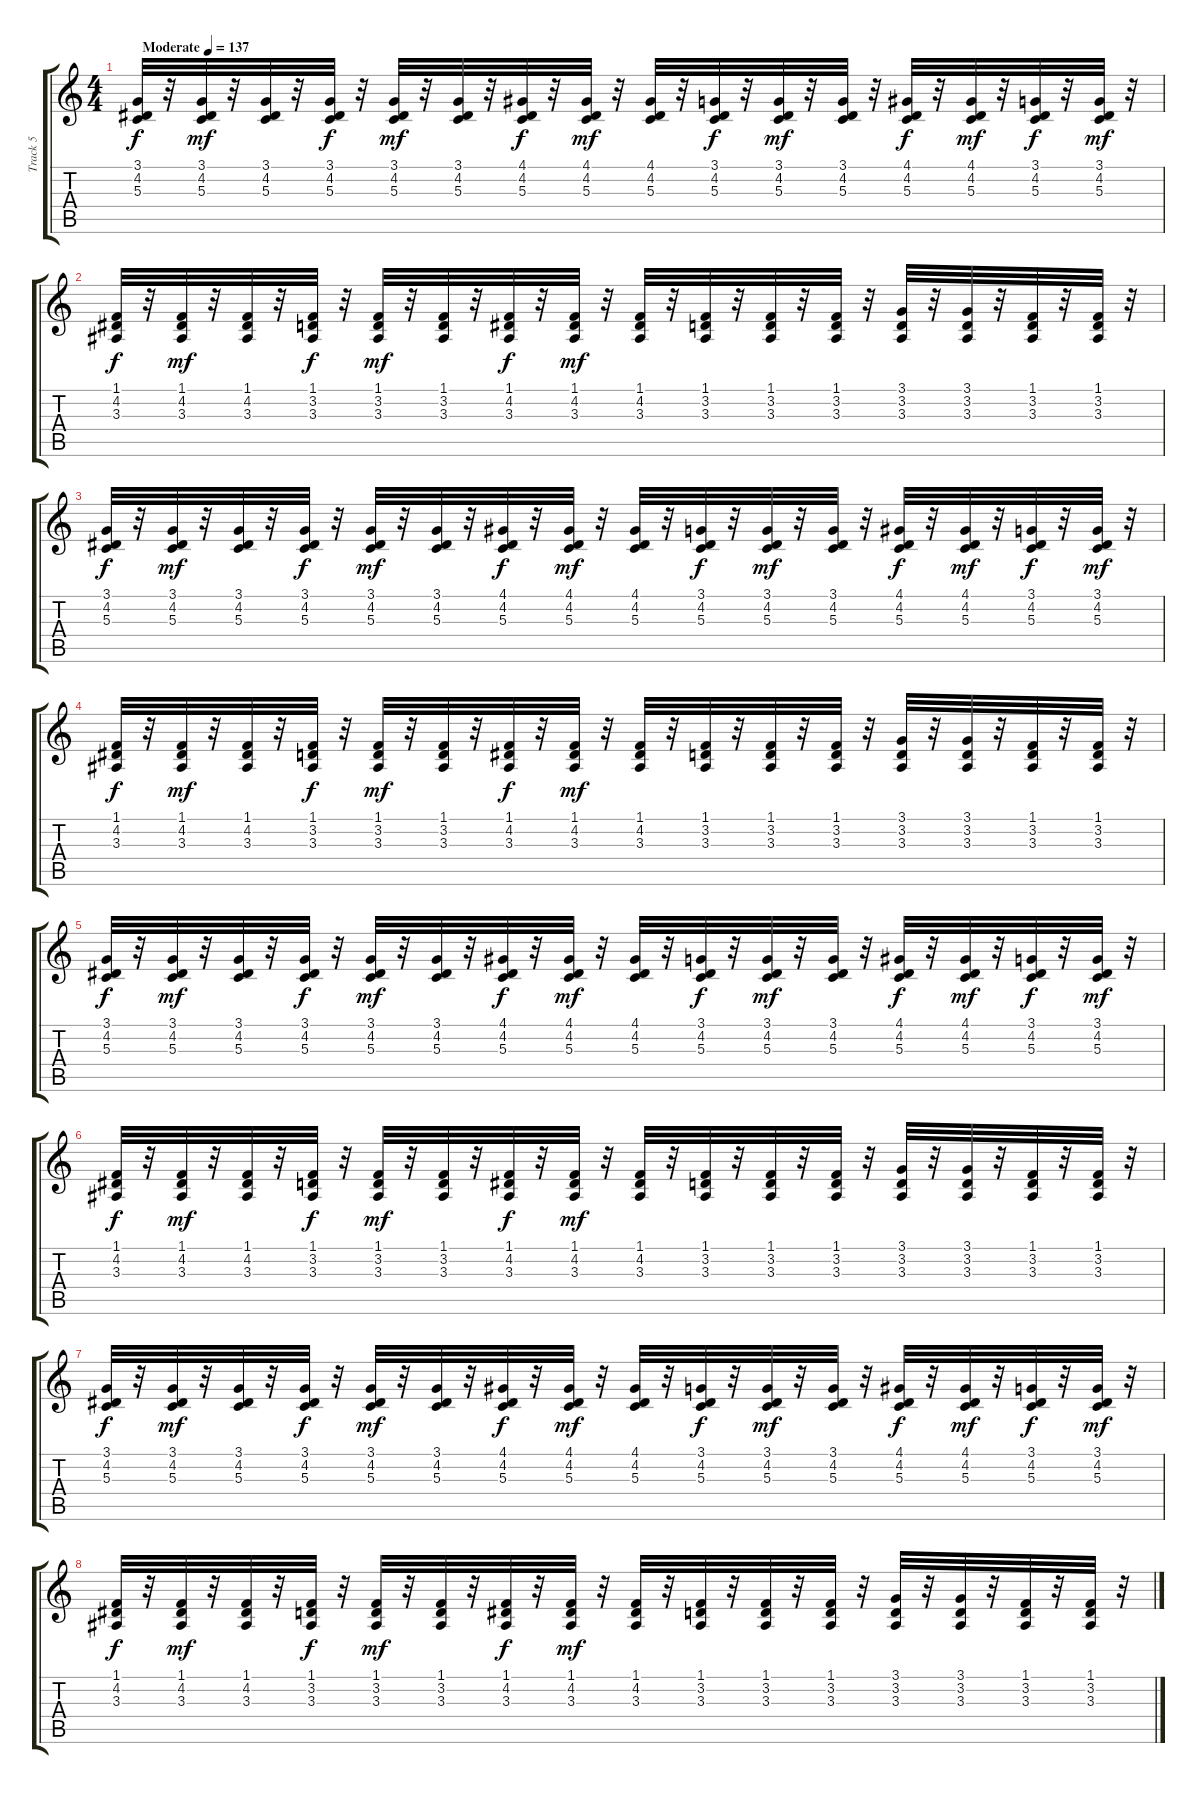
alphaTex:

\track ("Track 5" "Track 5") {instrument lead1square}
\staff {score tabs}
\tuning (E4 B3 G3 D3 A2 E2) {hide}
\ts (4 4)
\tempo (137 "Moderate")
\clef g2
\ks c
(3.1 4.2 5.3).32{dy f instrument lead1square} r.32 (3.1 4.2 5.3).32{dy mf} r.32 (3.1 4.2 5.3).32 r.32 (3.1 4.2 5.3).32{dy f} r.32 (3.1 4.2 5.3).32{dy mf} r.32 (3.1 4.2 5.3).32 r.32 (4.1 4.2 5.3).32{dy f} r.32 (4.1 4.2 5.3).32{dy mf} r.32 (4.1 4.2 5.3).32 r.32 (3.1 4.2 5.3).32{dy f} r.32 (3.1 4.2 5.3).32{dy mf} r.32 (3.1 4.2 5.3).32 r.32 (4.1 4.2 5.3).32{dy f} r.32 (4.1 4.2 5.3).32{dy mf} r.32 (3.1 4.2 5.3).32{dy f} r.32 (3.1 4.2 5.3).32{dy mf} r.32 |
(1.1 4.2 3.3).32{dy f} r.32 (1.1 4.2 3.3).32{dy mf} r.32 (1.1 4.2 3.3).32 r.32 (1.1 3.2 3.3).32{dy f} r.32 (1.1 3.2 3.3).32{dy mf} r.32 (1.1 3.2 3.3).32 r.32 (1.1 4.2 3.3).32{dy f} r.32 (1.1 4.2 3.3).32{dy mf} r.32 (1.1 4.2 3.3).32 r.32 (1.1 3.2 3.3).32 r.32 (1.1 3.2 3.3).32 r.32 (1.1 3.2 3.3).32 r.32 (3.1 3.2 3.3).32 r.32 (3.1 3.2 3.3).32 r.32 (1.1 3.2 3.3).32 r.32 (1.1 3.2 3.3).32 r.32 |
(3.1 4.2 5.3).32{dy f} r.32 (3.1 4.2 5.3).32{dy mf} r.32 (3.1 4.2 5.3).32 r.32 (3.1 4.2 5.3).32{dy f} r.32 (3.1 4.2 5.3).32{dy mf} r.32 (3.1 4.2 5.3).32 r.32 (4.1 4.2 5.3).32{dy f} r.32 (4.1 4.2 5.3).32{dy mf} r.32 (4.1 4.2 5.3).32 r.32 (3.1 4.2 5.3).32{dy f} r.32 (3.1 4.2 5.3).32{dy mf} r.32 (3.1 4.2 5.3).32 r.32 (4.1 4.2 5.3).32{dy f} r.32 (4.1 4.2 5.3).32{dy mf} r.32 (3.1 4.2 5.3).32{dy f} r.32 (3.1 4.2 5.3).32{dy mf} r.32 |
(1.1 4.2 3.3).32{dy f} r.32 (1.1 4.2 3.3).32{dy mf} r.32 (1.1 4.2 3.3).32 r.32 (1.1 3.2 3.3).32{dy f} r.32 (1.1 3.2 3.3).32{dy mf} r.32 (1.1 3.2 3.3).32 r.32 (1.1 4.2 3.3).32{dy f} r.32 (1.1 4.2 3.3).32{dy mf} r.32 (1.1 4.2 3.3).32 r.32 (1.1 3.2 3.3).32 r.32 (1.1 3.2 3.3).32 r.32 (1.1 3.2 3.3).32 r.32 (3.1 3.2 3.3).32 r.32 (3.1 3.2 3.3).32 r.32 (1.1 3.2 3.3).32 r.32 (1.1 3.2 3.3).32 r.32 |
(3.1 4.2 5.3).32{dy f} r.32 (3.1 4.2 5.3).32{dy mf} r.32 (3.1 4.2 5.3).32 r.32 (3.1 4.2 5.3).32{dy f} r.32 (3.1 4.2 5.3).32{dy mf} r.32 (3.1 4.2 5.3).32 r.32 (4.1 4.2 5.3).32{dy f} r.32 (4.1 4.2 5.3).32{dy mf} r.32 (4.1 4.2 5.3).32 r.32 (3.1 4.2 5.3).32{dy f} r.32 (3.1 4.2 5.3).32{dy mf} r.32 (3.1 4.2 5.3).32 r.32 (4.1 4.2 5.3).32{dy f} r.32 (4.1 4.2 5.3).32{dy mf} r.32 (3.1 4.2 5.3).32{dy f} r.32 (3.1 4.2 5.3).32{dy mf} r.32 |
(1.1 4.2 3.3).32{dy f} r.32 (1.1 4.2 3.3).32{dy mf} r.32 (1.1 4.2 3.3).32 r.32 (1.1 3.2 3.3).32{dy f} r.32 (1.1 3.2 3.3).32{dy mf} r.32 (1.1 3.2 3.3).32 r.32 (1.1 4.2 3.3).32{dy f} r.32 (1.1 4.2 3.3).32{dy mf} r.32 (1.1 4.2 3.3).32 r.32 (1.1 3.2 3.3).32 r.32 (1.1 3.2 3.3).32 r.32 (1.1 3.2 3.3).32 r.32 (3.1 3.2 3.3).32 r.32 (3.1 3.2 3.3).32 r.32 (1.1 3.2 3.3).32 r.32 (1.1 3.2 3.3).32 r.32 |
(3.1 4.2 5.3).32{dy f} r.32 (3.1 4.2 5.3).32{dy mf} r.32 (3.1 4.2 5.3).32 r.32 (3.1 4.2 5.3).32{dy f} r.32 (3.1 4.2 5.3).32{dy mf} r.32 (3.1 4.2 5.3).32 r.32 (4.1 4.2 5.3).32{dy f} r.32 (4.1 4.2 5.3).32{dy mf} r.32 (4.1 4.2 5.3).32 r.32 (3.1 4.2 5.3).32{dy f} r.32 (3.1 4.2 5.3).32{dy mf} r.32 (3.1 4.2 5.3).32 r.32 (4.1 4.2 5.3).32{dy f} r.32 (4.1 4.2 5.3).32{dy mf} r.32 (3.1 4.2 5.3).32{dy f} r.32 (3.1 4.2 5.3).32{dy mf} r.32 |
(1.1 4.2 3.3).32{dy f} r.32 (1.1 4.2 3.3).32{dy mf} r.32 (1.1 4.2 3.3).32 r.32 (1.1 3.2 3.3).32{dy f} r.32 (1.1 3.2 3.3).32{dy mf} r.32 (1.1 3.2 3.3).32 r.32 (1.1 4.2 3.3).32{dy f} r.32 (1.1 4.2 3.3).32{dy mf} r.32 (1.1 4.2 3.3).32 r.32 (1.1 3.2 3.3).32 r.32 (1.1 3.2 3.3).32 r.32 (1.1 3.2 3.3).32 r.32 (3.1 3.2 3.3).32 r.32 (3.1 3.2 3.3).32{volume 14} r.32 (1.1 3.2 3.3).32{volume 14} r.32 (1.1 3.2 3.3).32{volume 13} r.32
